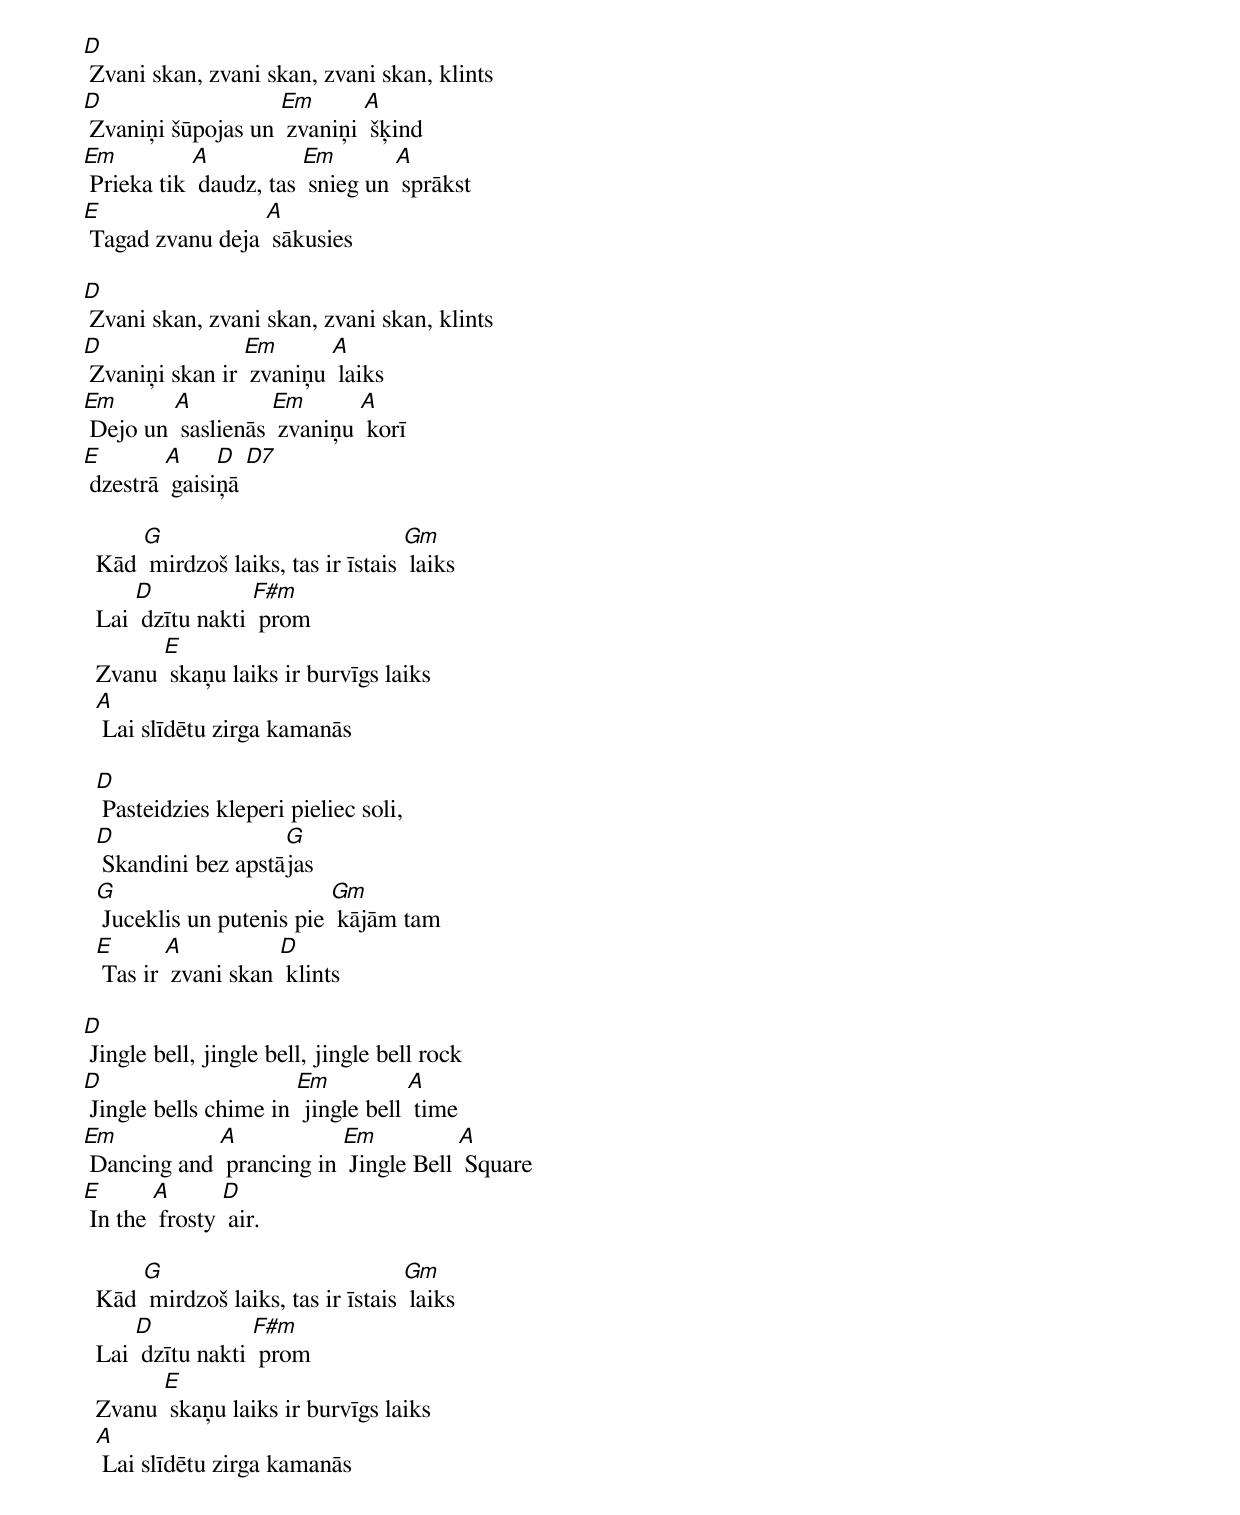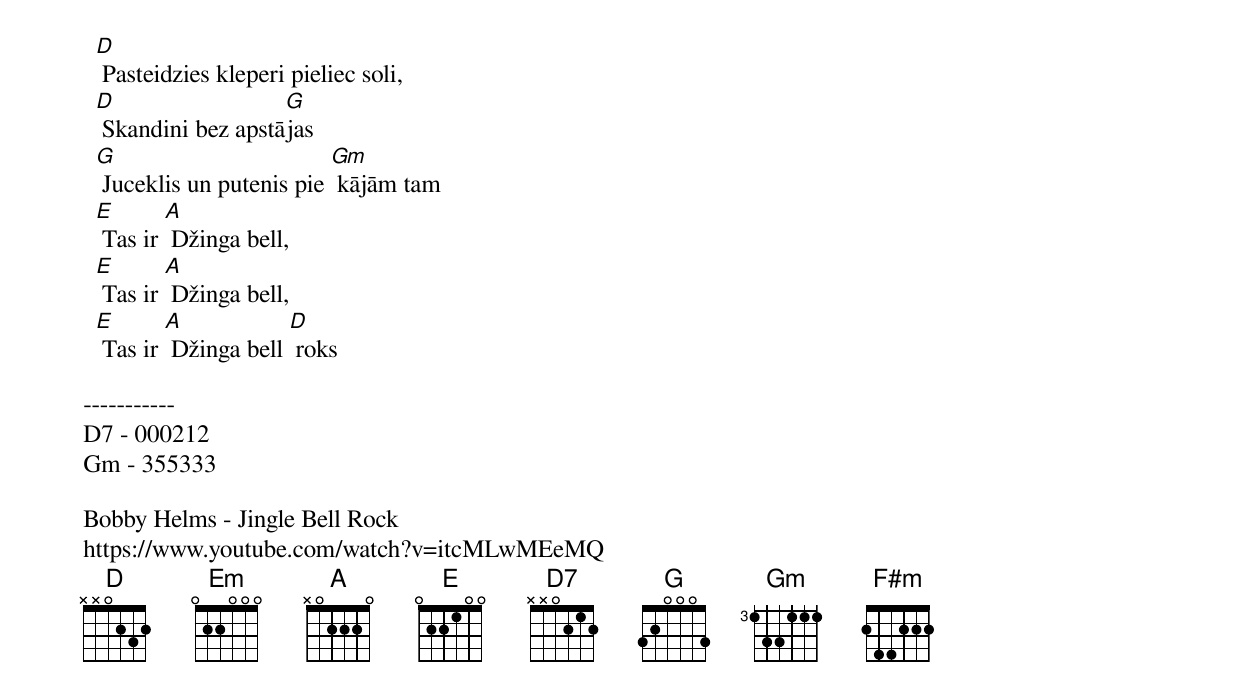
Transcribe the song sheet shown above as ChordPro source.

[D] Zvani skan, zvani skan, zvani skan, klints
[D] Zvaniņi šūpojas un [Em] zvaniņi [A] šķind
[Em] Prieka tik [A] daudz, tas [Em] snieg un [A] sprākst
[E] Tagad zvanu deja [A] sākusies

[D] Zvani skan, zvani skan, zvani skan, klints
[D] Zvaniņi skan ir [Em] zvaniņu [A] laiks
[Em] Dejo un [A] saslienās [Em] zvaniņu [A] korī
[E] dzestrā [A] gaisi[D]ņā [D7]

  Kād [G] mirdzoš laiks, tas ir īstais [Gm] laiks
  Lai [D] dzītu nakti [F#m] prom
  Zvanu [E] skaņu laiks ir burvīgs laiks
  [A] Lai slīdētu zirga kamanās

  [D] Pasteidzies kleperi pieliec soli,
  [D] Skandini bez apstā[G]jas
  [G] Juceklis un putenis pie [Gm] kājām tam
  [E] Tas ir [A] zvani skan [D] klints

[D] Jingle bell, jingle bell, jingle bell rock
[D] Jingle bells chime in [Em] jingle bell [A] time
[Em] Dancing and [A] prancing in [Em] Jingle Bell [A] Square
[E] In the [A] frosty [D] air.

  Kād [G] mirdzoš laiks, tas ir īstais [Gm] laiks
  Lai [D] dzītu nakti [F#m] prom
  Zvanu [E] skaņu laiks ir burvīgs laiks
  [A] Lai slīdētu zirga kamanās

  [D] Pasteidzies kleperi pieliec soli,
  [D] Skandini bez apstā[G]jas
  [G] Juceklis un putenis pie [Gm] kājām tam
  [E] Tas ir [A] Džinga bell,
  [E] Tas ir [A] Džinga bell,
  [E] Tas ir [A] Džinga bell [D] roks

-----------
D7 - 000212
Gm - 355333

Bobby Helms - Jingle Bell Rock
https://www.youtube.com/watch?v=itcMLwMEeMQ
